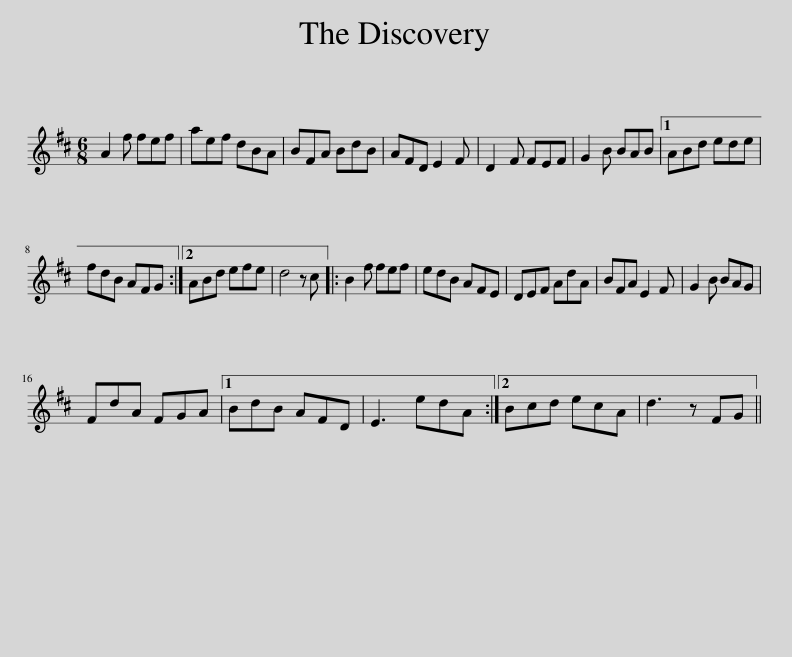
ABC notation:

X:1
L:1/8
M:6/8
I:linebreak $
K:D
V:1 treble
V:1
 A2 f fef | aef dBA | BFA BdB | AFD E2 F | D2 F FEF | %5
 G2 B BAB |1 ABd ede |$ fdB AFG :|2 ABd efe | d4 z c |: %10
 B2 f fef | edB AFE | DEF AdA | BFA E2 F | G2 B BAG |$ %15
 FdA FGA |1 BdB AFD | E3 edA :|2 Bcd ecA | d3 z FG || %20
